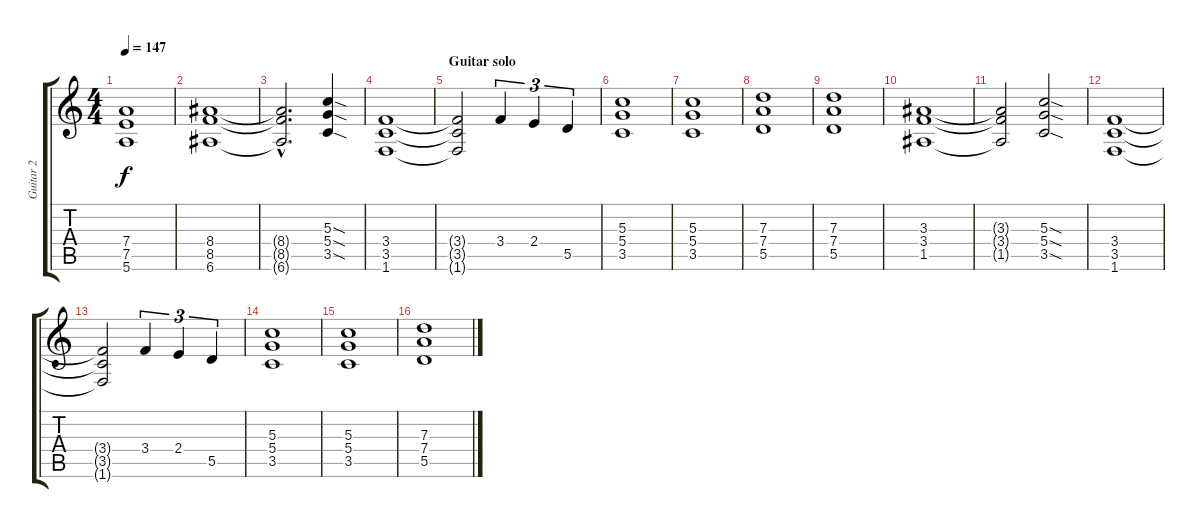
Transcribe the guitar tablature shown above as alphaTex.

\track ("Guitar 2" "Guitar 2") {instrument distortionguitar}
\staff {score tabs}
\tuning (E4 B3 G3 D3 A2 E2) {hide}
\ts (4 4)
\tempo 147
\clef g2
\ks c
(7.4{t} 7.5{t} 5.6{t}).1{dy f} |
(8.4 8.5 6.6).1 |
(8.4{hac t} 8.5{hac t} 6.6{hac t}).2{d} (5.3{sod} 5.4{sod} 3.5{sod}).4 |
(3.4 3.5 1.6).1 |
\section ("" "Guitar solo")
(3.4{t} 3.5{t} 1.6{t}).2 3.4.4{tu (3 2)} 2.4.4{tu (3 2)} 5.5.4{tu (3 2)} |
(5.3 5.4 3.5).1{volume 15} |
(5.3 5.4 3.5).1 |
(7.3 7.4 5.5).1 |
(7.3 7.4 5.5).1 |
(3.3 3.4 1.5).1 |
(3.3{t} 3.4{t} 1.5{t}).2 (5.3{sod} 5.4{sod} 3.5{sod}).2 |
(3.4 3.5 1.6).1 |
(3.4{t} 3.5{t} 1.6{t}).2 3.4.4{tu (3 2)} 2.4.4{tu (3 2)} 5.5.4{tu (3 2)} |
(5.3 5.4 3.5).1 |
(5.3 5.4 3.5).1 |
(7.3 7.4 5.5).1
